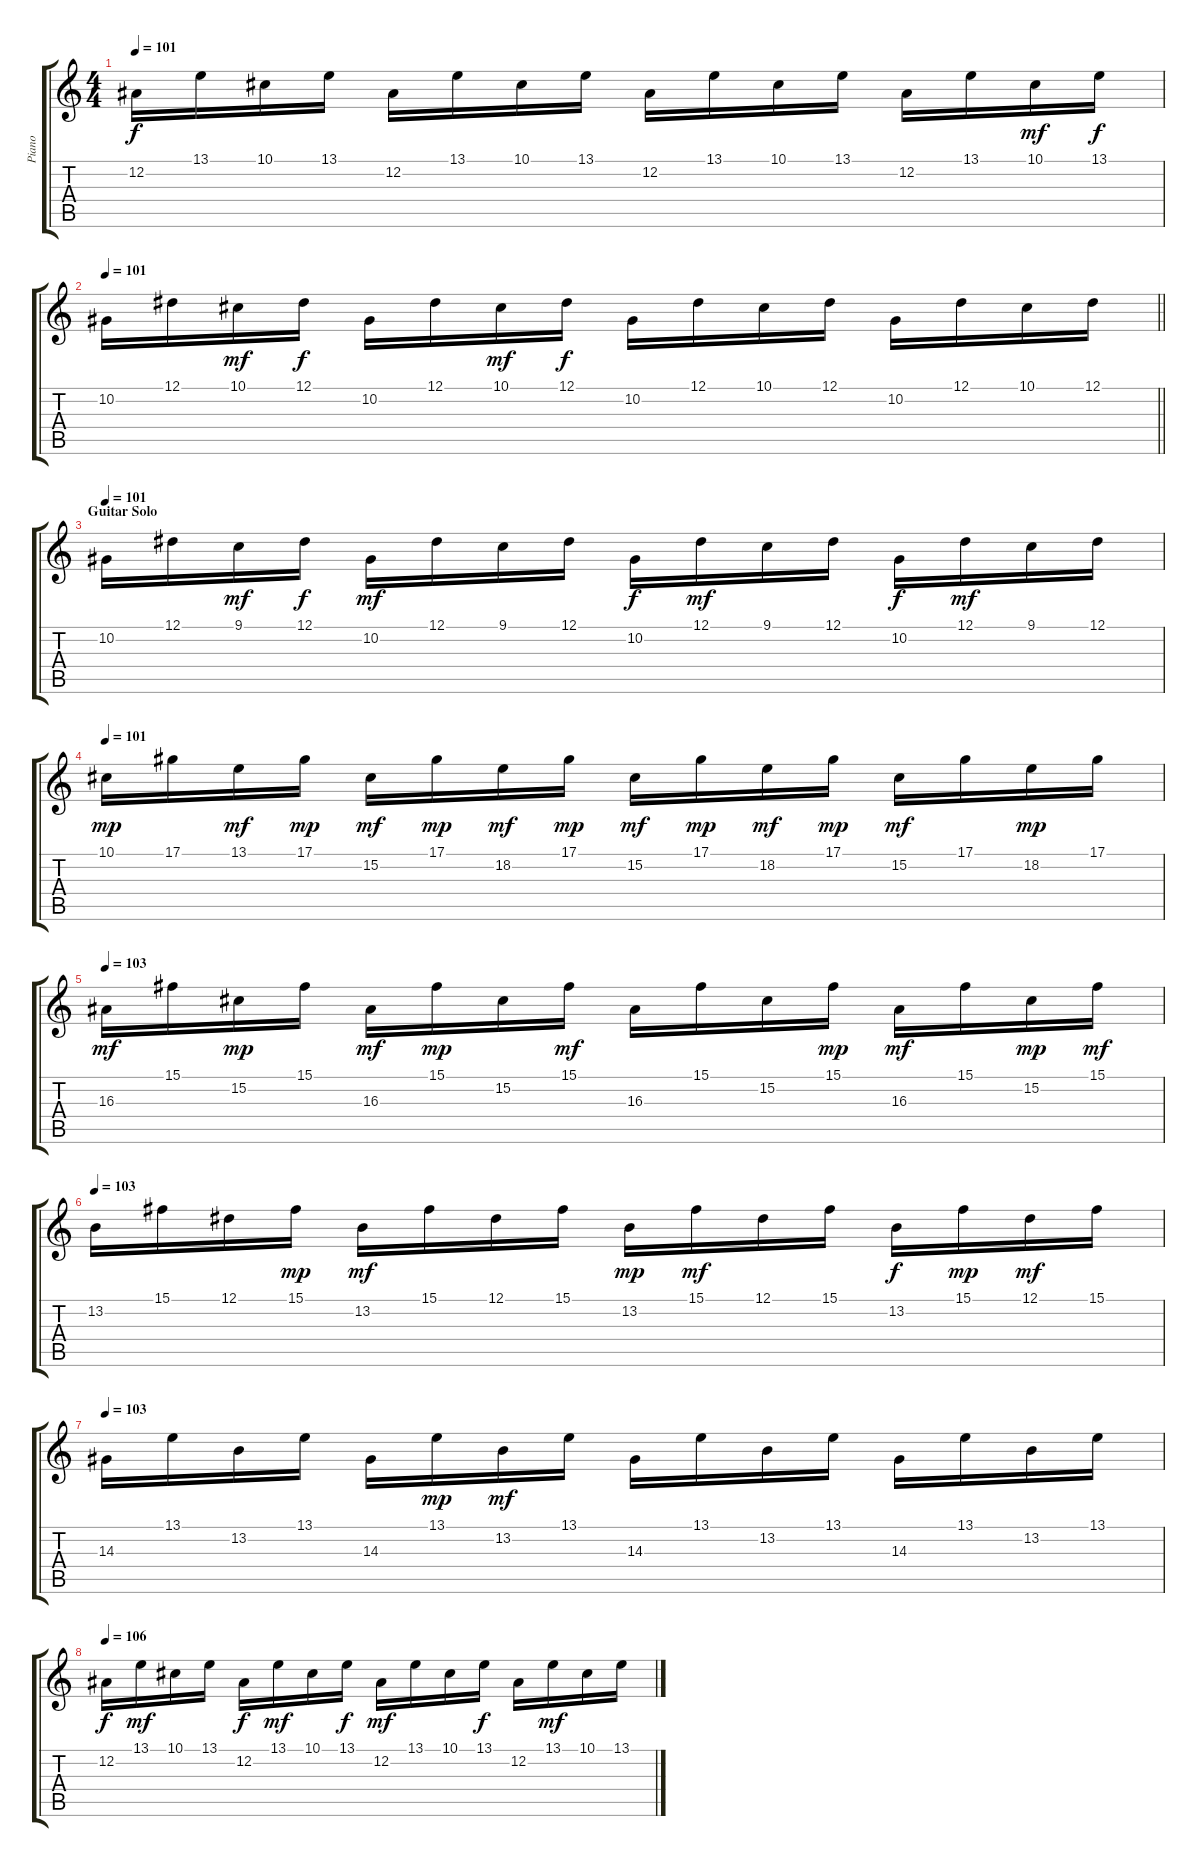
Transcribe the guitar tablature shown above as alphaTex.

\track ("Piano" "Piano") {instrument honkytonkpiano}
\staff {score tabs}
\tuning (Eb4 Bb3 Gb3 Db3 Ab2 Eb2) {hide}
\ts (4 4)
\tempo 101
\clef g2
\ks c
12.2.16{dy f} 13.1.16 10.1.16 13.1.16 12.2.16 13.1.16 10.1.16 13.1.16 12.2.16 13.1.16 10.1.16 13.1.16 12.2.16 13.1.16 10.1.16{dy mf} 13.1.16{dy f} |
\tempo 101
\barLineRight lightlight
10.2.16 12.1.16 10.1.16{dy mf} 12.1.16{dy f} 10.2.16 12.1.16 10.1.16{dy mf} 12.1.16{dy f} 10.2.16 12.1.16 10.1.16 12.1.16 10.2.16 12.1.16 10.1.16 12.1.16 |
\section ("" "Guitar Solo")
\tempo 101
10.2.16 12.1.16 9.1.16{dy mf} 12.1.16{dy f} 10.2.16{dy mf} 12.1.16 9.1.16 12.1.16 10.2.16{dy f} 12.1.16{dy mf} 9.1.16 12.1.16 10.2.16{dy f} 12.1.16{dy mf} 9.1.16 12.1.16 |
\tempo 101
10.1.16{dy mp} 17.1.16 13.1.16{dy mf} 17.1.16{dy mp} 15.2.16{dy mf} 17.1.16{dy mp} 18.2.16{dy mf} 17.1.16{dy mp} 15.2.16{dy mf} 17.1.16{dy mp} 18.2.16{dy mf} 17.1.16{dy mp} 15.2.16{dy mf} 17.1.16 18.2.16{dy mp} 17.1.16 |
\tempo 103
16.3.16{dy mf} 15.1.16 15.2.16{dy mp} 15.1.16 16.3.16{dy mf} 15.1.16{dy mp} 15.2.16 15.1.16{dy mf} 16.3.16 15.1.16 15.2.16 15.1.16{dy mp} 16.3.16{dy mf} 15.1.16 15.2.16{dy mp} 15.1.16{dy mf} |
\tempo 103
13.2.16 15.1.16 12.1.16 15.1.16{dy mp} 13.2.16{dy mf} 15.1.16 12.1.16 15.1.16 13.2.16{dy mp} 15.1.16{dy mf} 12.1.16 15.1.16 13.2.16{dy f} 15.1.16{dy mp} 12.1.16{dy mf} 15.1.16 |
\tempo 103
14.3.16 13.1.16 13.2.16 13.1.16 14.3.16 13.1.16{dy mp} 13.2.16{dy mf} 13.1.16 14.3.16 13.1.16 13.2.16 13.1.16 14.3.16 13.1.16 13.2.16 13.1.16 |
\tempo 106
12.2.16{dy f} 13.1.16{dy mf} 10.1.16 13.1.16 12.2.16{dy f} 13.1.16{dy mf} 10.1.16 13.1.16{dy f} 12.2.16{dy mf} 13.1.16 10.1.16 13.1.16{dy f} 12.2.16 13.1.16{dy mf} 10.1.16 13.1.16
